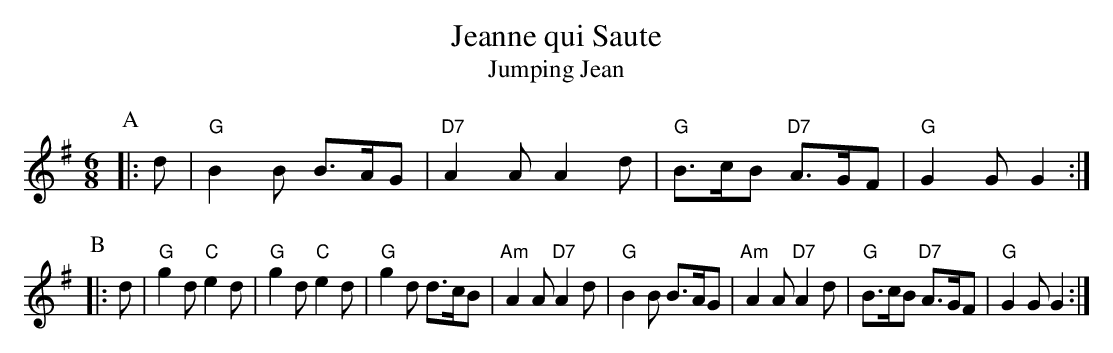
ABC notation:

X:1
T:Jeanne qui Saute
T:Jumping Jean
M:6/8
L:1/8
K:G
P:A
|:d| "G"B2 B B>AG | "D7"A2 A A2 d | "G"B>cB "D7"A>GF | "G"G2 G G2 :|
P:B
|:d | "G"g2 d "C"e2 d | "G"g2 d "C"e2 d | "G"g2 d d>cB | "Am"A2 A "D7"A2 d | "G"B2 B B>AG | "Am"A2 A "D7"A2 d | "G"B>cB "D7"A>GF | "G"G2 G G2 :|
